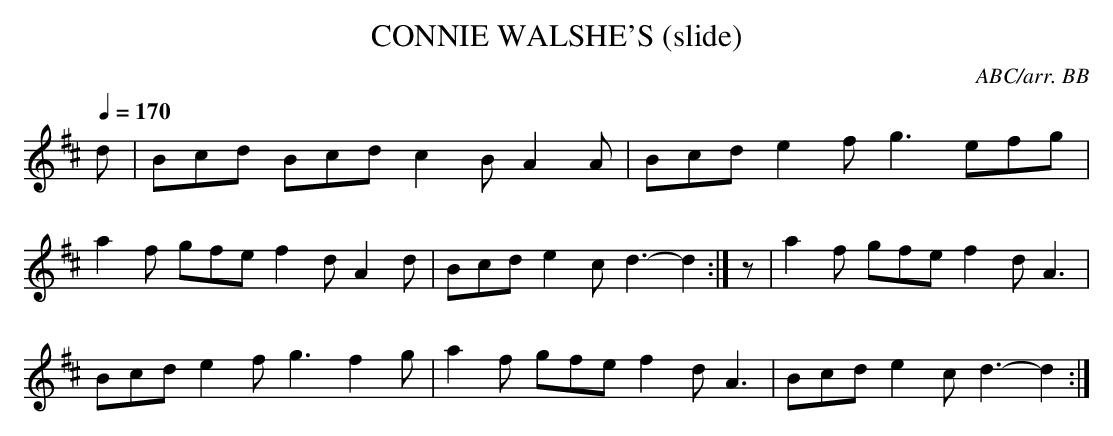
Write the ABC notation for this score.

X:1
T:CONNIE WALSHE'S (slide)\
C:ABC/arr. BB\
Q:1/4=170\
M:12/8\
L:1/8\
K:D\
d|Bcd Bcd c2B A2A|Bcd e2f g3 efg|\
a2 f gfe f2 d A2 d|Bcd e2 c d3-d2 :|\
z|a2 f gfe f2 d A3|Bcd e2 f g3 f2 g|\
a2 f gfe f2 d A3|Bcd e2 c d3-d2 :|\
\
\
